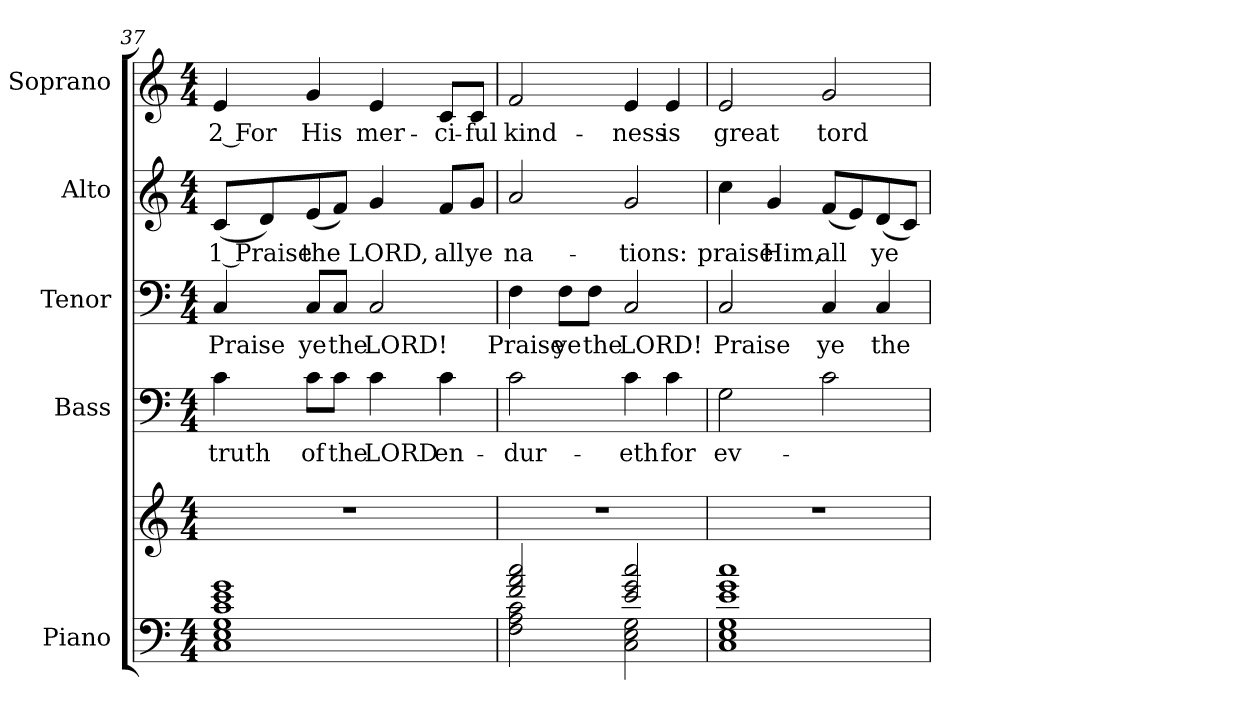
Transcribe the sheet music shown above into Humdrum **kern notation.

**kern	**kern	**kern	**text	**kern	**text	**kern	**text	**kern	**text
*part5	*part5	*part4	*part4	*part3	*part3	*part2	*part2	*part1	*part1
*staff6	*staff5	*staff4	*staff4	*staff3	*staff3	*staff2	*staff2	*staff1	*staff1
*I"Piano	*	*I"Bass	*	*I"Tenor	*	*I"Alto	*	*I"Soprano	*
*I'Pno.	*	*I'B.	*	*I'T.	*	*I'A.	*	*I'S.	*
!!LO:PB:g=z
*clefF4	*clefG2	*clefF4	*	*clefF4	*	*clefG2	*	*clefG2	*
*k[]	*k[]	*k[]	*	*k[]	*	*k[]	*	*k[]	*
*M4/4	*M4/4	*M4/4	*	*M4/4	*	*M4/4	*	*M4/4	*
=37	=37	=37	=37	=37	=37	=37	=37	=37	=37
*^	*	*	*	*	*	*	*	*	*
!	!	!	!	!LO:LY:b:color=#000000	!	!	!	!	!	!
!	!	!	!	!	!	!LO:LY:b:color=#000000	!	!	!	!
!	!	!	!	!	!	!	!	!LO:LY:b:color=#000000	!	!
!	!	!	!	!	!	!	!	!	!	!LO:LY:b:color=#000000
1ci 1ei 1gi	1Ci 1Ei 1Gi	1r	4ci\	truth	4Ci/	Praise	(8ci/L	1 Praise	4ei/	2 For
.	.	.	.	.	.	.	8di/)	.	.	.
!	!	!	!	!LO:LY:b:color=#000000	!	!	!	!	!	!
!	!	!	!	!	!	!LO:LY:b:color=#000000	!	!	!	!
!	!	!	!	!	!	!	!	!LO:LY:b:color=#000000	!	!
!	!	!	!	!	!	!	!	!	!	!LO:LY:b:color=#000000
.	.	.	8ci\L	of	8Ci/L	ye	(8ei/	the	4gi/	His
!	!	!	!	!LO:LY:b:color=#000000	!	!	!	!	!	!
!	!	!	!	!	!	!LO:LY:b:color=#000000	!	!	!	!
.	.	.	8ci\J	the	8Ci/J	the	8fi/J)	.	.	.
!	!	!	!	!LO:LY:b:color=#000000	!	!	!	!	!	!
!	!	!	!	!	!	!LO:LY:b:color=#000000	!	!	!	!
!	!	!	!	!	!	!	!	!LO:LY:b:color=#000000	!	!
!	!	!	!	!	!	!	!	!	!	!LO:LY:b:color=#000000
.	.	.	4ci\	LORD	2Ci/	LORD!	4gi/	LORD,	4ei/	mer-
!	!	!	!	!LO:LY:b:color=#000000	!	!	!	!	!	!
!	!	!	!	!	!	!	!	!LO:LY:b:color=#000000	!	!
!	!	!	!	!	!	!	!	!	!	!LO:LY:b:color=#000000
.	.	.	4ci\	en-	.	.	8fi/L	all	8ci/L	-ci-
!	!	!	!	!	!	!	!	!LO:LY:b:color=#000000	!	!
!	!	!	!	!	!	!	!	!	!	!LO:LY:b:color=#000000
.	.	.	.	.	.	.	8gi/J	ye	8ci/J	-ful
=38	=38	=38	=38	=38	=38	=38	=38	=38	=38	=38
!	!	!	!	!LO:LY:b:color=#000000	!	!	!	!	!	!
!	!	!	!	!	!	!LO:LY:b:color=#000000	!	!	!	!
!	!	!	!	!	!	!	!	!LO:LY:b:color=#000000	!	!
!	!	!	!	!	!	!	!	!	!	!LO:LY:b:color=#000000
2fi/ 2ai 2cci	2Fi\ 2Ai 2ci	1r	2ci\	-dur-	4Fi\	Praise	2ai/	na-	2fi/	kind-
!	!	!	!	!	!	!LO:LY:b:color=#000000	!	!	!	!
.	.	.	.	.	8Fi\L	ye	.	.	.	.
!	!	!	!	!	!	!LO:LY:b:color=#000000	!	!	!	!
.	.	.	.	.	8Fi\J	the	.	.	.	.
!	!	!	!	!LO:LY:b:color=#000000	!	!	!	!	!	!
!	!	!	!	!	!	!LO:LY:b:color=#000000	!	!	!	!
!	!	!	!	!	!	!	!	!LO:LY:b:color=#000000	!	!
!	!	!	!	!	!	!	!	!	!	!LO:LY:b:color=#000000
2ei/ 2gi 2cci	2Ci\ 2Ei 2Gi	.	4ci\	-eth	2Ci/	LORD!	2gi/	-tions:	4ei/	-ness
!	!	!	!	!LO:LY:b:color=#000000	!	!	!	!	!	!
!	!	!	!	!	!	!	!	!	!	!LO:LY:b:color=#000000
.	.	.	4ci\	for	.	.	.	.	4ei/	is
=39	=39	=39	=39	=39	=39	=39	=39	=39	=39	=39
!	!	!	!	!LO:LY:b:color=#000000	!	!	!	!	!	!
!	!	!	!	!	!	!LO:LY:b:color=#000000	!	!	!	!
!	!	!	!	!	!	!	!	!LO:LY:b:color=#000000	!	!
!	!	!	!	!	!	!	!	!	!	!LO:LY:b:color=#000000
1ei 1gi 1cci	1Ci 1Ei 1Gi	1r	2Gi\	ev-	2Ci/	Praise	4cci\	praise	2ei/	great
!	!	!	!	!	!	!	!	!LO:LY:b:color=#000000	!	!
.	.	.	.	.	.	.	4gi/	Him,	.	.
!	!	!	!	!	!	!LO:LY:b:color=#000000	!	!	!	!
!	!	!	!	!	!	!	!	!LO:LY:b:color=#000000	!	!
!	!	!	!	!	!	!	!	!	!	!LO:LY:b:color=#000000
.	.	.	2ci\	.	4Ci/	ye	(8fi/L	all	2gi/	tord
.	.	.	.	.	.	.	8ei/)	.	.	.
!	!	!	!	!	!	!LO:LY:b:color=#000000	!	!	!	!
!	!	!	!	!	!	!	!	!LO:LY:b:color=#000000	!	!
.	.	.	.	.	4Ci/	the	(8di/	ye	.	.
.	.	.	.	.	.	.	8ci/J)	.	.	.
*v	*v	*	*	*	*	*	*	*	*	*
=	=	=	=	=	=	=	=	=	=
*-	*-	*-	*-	*-	*-	*-	*-	*-	*-
